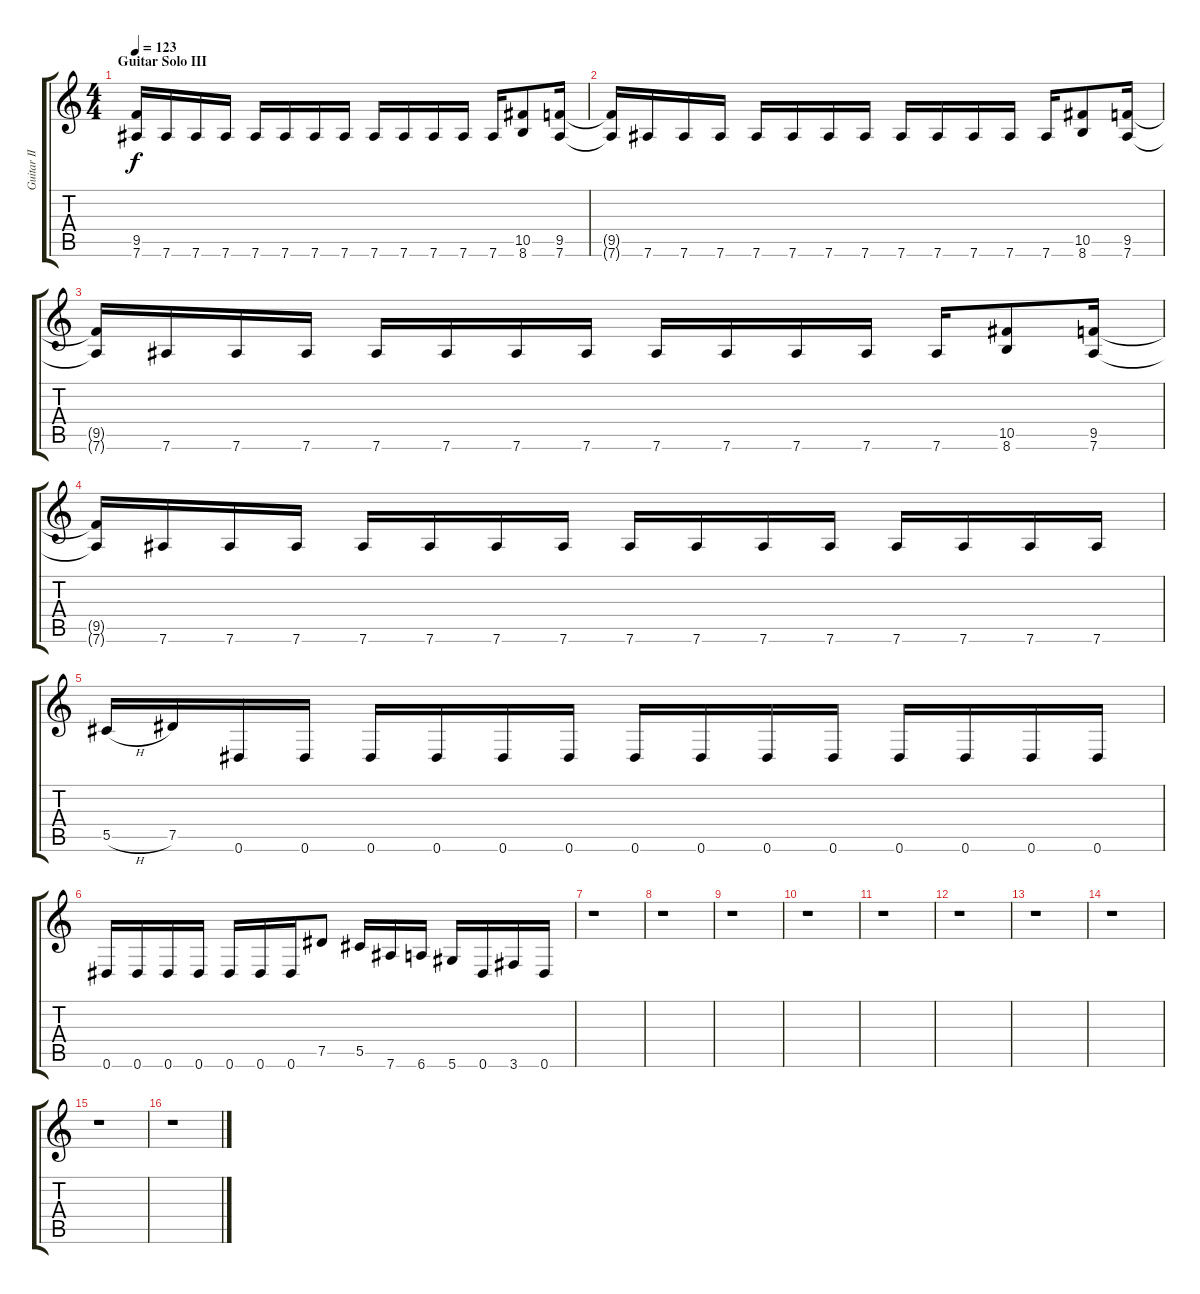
\track ("Guitar II" "Guitar II") {instrument distortionguitar}
\staff {score tabs}
\tuning (Eb4 Bb3 Gb3 Db3 Ab2 Eb2) {hide}
\ts (4 4)
\section ("" "Guitar Solo III")
\tempo 123
\clef g2
\ks c
(9.5 7.6).16{dy f} 7.6.16 7.6.16 7.6.16 7.6.16 7.6.16 7.6.16 7.6.16 7.6.16 7.6.16 7.6.16 7.6.16 7.6.16 (10.5 8.6).8 (9.5 7.6).16 |
(9.5{t} 7.6{t}).16 7.6.16 7.6.16 7.6.16 7.6.16 7.6.16 7.6.16 7.6.16 7.6.16 7.6.16 7.6.16 7.6.16 7.6.16 (10.5 8.6).8 (9.5 7.6).16 |
(9.5{t} 7.6{t}).16 7.6.16 7.6.16 7.6.16 7.6.16 7.6.16 7.6.16 7.6.16 7.6.16 7.6.16 7.6.16 7.6.16 7.6.16 (10.5 8.6).8 (9.5 7.6).16 |
(9.5{t} 7.6{t}).16 7.6.16 7.6.16 7.6.16 7.6.16 7.6.16 7.6.16 7.6.16 7.6.16 7.6.16 7.6.16 7.6.16 7.6.16 7.6.16 7.6.16 7.6.16 |
5.5{h}.16 7.5.16 0.6.16 0.6.16 0.6.16 0.6.16 0.6.16 0.6.16 0.6.16 0.6.16 0.6.16 0.6.16 0.6.16 0.6.16 0.6.16 0.6.16 |
0.6.16 0.6.16 0.6.16 0.6.16 0.6.16 0.6.16 0.6.16 7.5.8 5.5.16 7.6.16 6.6.16 5.6.16 0.6.16 3.6.16 0.6.16 |
r.1 |
r.1 |
r.1 |
r.1 |
r.1 |
r.1 |
r.1 |
r.1 |
r.1 |
r.1
